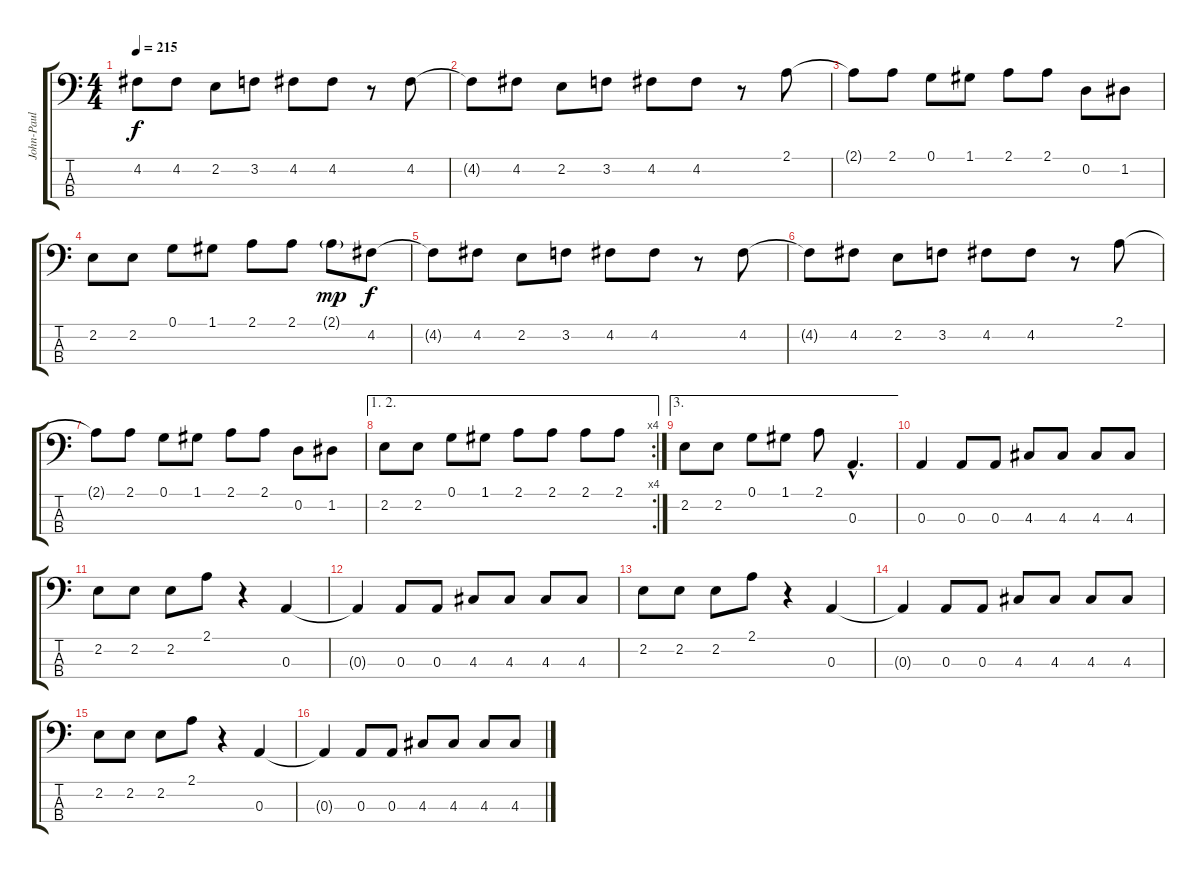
\track ("John-Paul Jones" "John-Paul ") {instrument electricbassfinger}
\staff {score tabs}
\tuning (G2 D2 A1 E1) {hide}
\ts (4 4)
\tempo 215
\clef f4
\ks c
4.2{t}.8{dy f} 4.2.8 2.2.8 3.2.8 4.2.8 4.2.8 r.8 4.2.8 |
4.2{t}.8 4.2.8 2.2.8 3.2.8 4.2.8 4.2.8 r.8 2.1.8 |
2.1{t}.8 2.1.8 0.1.8 1.1.8 2.1.8 2.1.8 0.2.8 1.2.8 |
2.2.8 2.2.8 0.1.8 1.1.8 2.1.8 2.1.8 2.1{g}.8{dy mp} 4.2.8{dy f} |
4.2{t}.8 4.2.8 2.2.8 3.2.8 4.2.8 4.2.8 r.8 4.2.8 |
4.2{t}.8 4.2.8 2.2.8 3.2.8 4.2.8 4.2.8 r.8 2.1.8 |
2.1{t}.8 2.1.8 0.1.8 1.1.8 2.1.8 2.1.8 0.2.8 1.2.8 |
\ae (1 2)
\rc 4
2.2.8 2.2.8 0.1.8 1.1.8 2.1.8 2.1.8 2.1.8 2.1.8 |
\ae 3
2.2.8 2.2.8 0.1.8 1.1.8 2.1.8 0.3{hac}.4{d} |
0.3.4 0.3.8 0.3.8 4.3.8 4.3.8 4.3.8 4.3.8 |
2.2.8 2.2.8 2.2.8 2.1.8 r.4 0.3.4 |
0.3{t}.4 0.3.8 0.3.8 4.3.8 4.3.8 4.3.8 4.3.8 |
2.2.8 2.2.8 2.2.8 2.1.8 r.4 0.3.4 |
0.3{t}.4 0.3.8 0.3.8 4.3.8 4.3.8 4.3.8 4.3.8 |
2.2.8 2.2.8 2.2.8 2.1.8 r.4 0.3.4 |
0.3{t}.4 0.3.8 0.3.8 4.3.8 4.3.8 4.3.8 4.3.8
